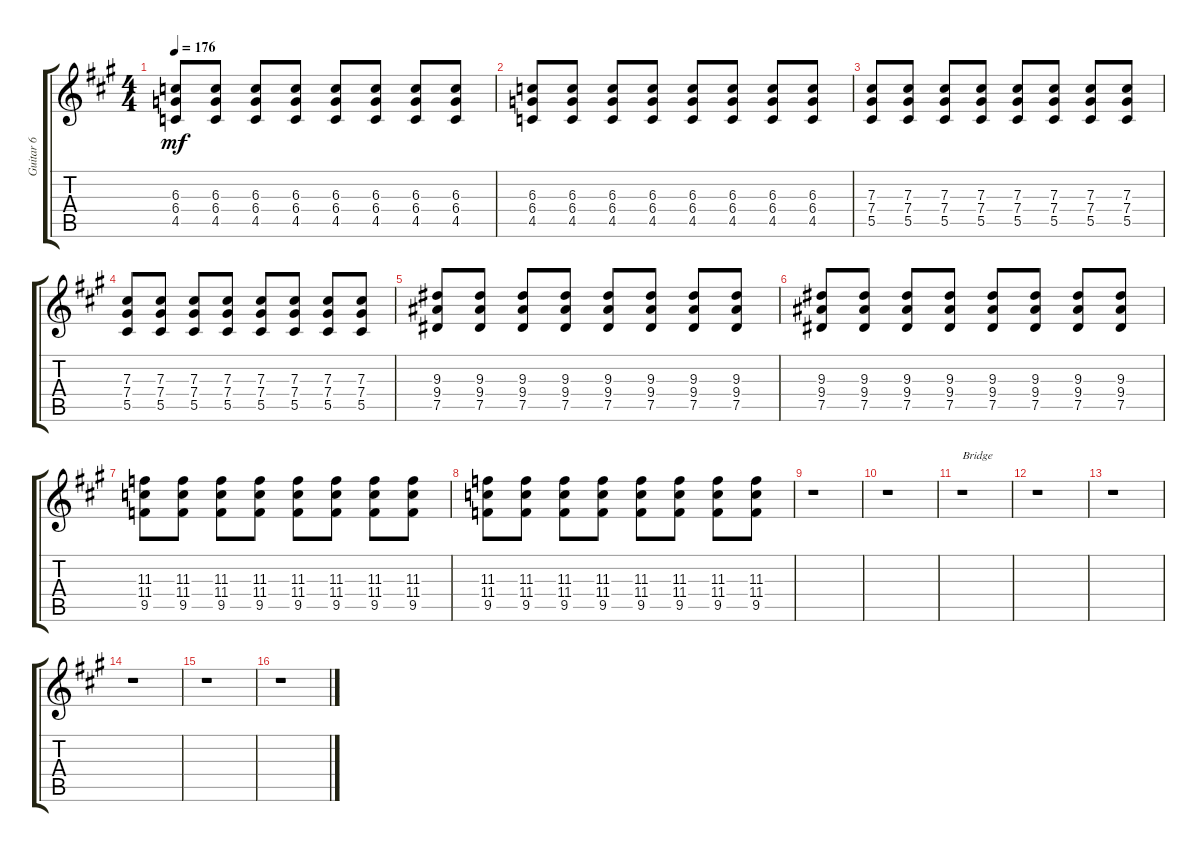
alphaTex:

\track ("Guitar 6" "Guitar 6") {instrument distortionguitar}
\staff {score tabs}
\tuning (Eb4 Bb3 Gb3 Db3 Ab2 Db2) {hide}
\ts (4 4)
\tempo 176
\clef g2
\ks a
(6.3 6.4 4.5).8{dy mf} (6.3 6.4 4.5).8 (6.3 6.4 4.5).8 (6.3 6.4 4.5).8 (6.3 6.4 4.5).8 (6.3 6.4 4.5).8 (6.3 6.4 4.5).8 (6.3 6.4 4.5).8 |
(6.3 6.4 4.5).8 (6.3 6.4 4.5).8 (6.3 6.4 4.5).8 (6.3 6.4 4.5).8 (6.3 6.4 4.5).8 (6.3 6.4 4.5).8 (6.3 6.4 4.5).8 (6.3 6.4 4.5).8 |
(7.3 7.4 5.5).8 (7.3 7.4 5.5).8 (7.3 7.4 5.5).8 (7.3 7.4 5.5).8 (7.3 7.4 5.5).8 (7.3 7.4 5.5).8 (7.3 7.4 5.5).8 (7.3 7.4 5.5).8 |
(7.3 7.4 5.5).8 (7.3 7.4 5.5).8 (7.3 7.4 5.5).8 (7.3 7.4 5.5).8 (7.3 7.4 5.5).8 (7.3 7.4 5.5).8 (7.3 7.4 5.5).8 (7.3 7.4 5.5).8 |
(9.3 9.4 7.5).8 (9.3 9.4 7.5).8 (9.3 9.4 7.5).8 (9.3 9.4 7.5).8 (9.3 9.4 7.5).8 (9.3 9.4 7.5).8 (9.3 9.4 7.5).8 (9.3 9.4 7.5).8 |
(9.3 9.4 7.5).8 (9.3 9.4 7.5).8 (9.3 9.4 7.5).8 (9.3 9.4 7.5).8 (9.3 9.4 7.5).8 (9.3 9.4 7.5).8 (9.3 9.4 7.5).8 (9.3 9.4 7.5).8 |
(11.3 11.4 9.5).8 (11.3 11.4 9.5).8 (11.3 11.4 9.5).8 (11.3 11.4 9.5).8 (11.3 11.4 9.5).8 (11.3 11.4 9.5).8 (11.3 11.4 9.5).8 (11.3 11.4 9.5).8 |
(11.3 11.4 9.5).8 (11.3 11.4 9.5).8 (11.3 11.4 9.5).8 (11.3 11.4 9.5).8 (11.3 11.4 9.5).8 (11.3 11.4 9.5).8 (11.3 11.4 9.5).8 (11.3 11.4 9.5).8 |
r.1 |
r.1 |
r.1{txt "Bridge"} |
r.1 |
r.1 |
r.1 |
r.1 |
r.1
